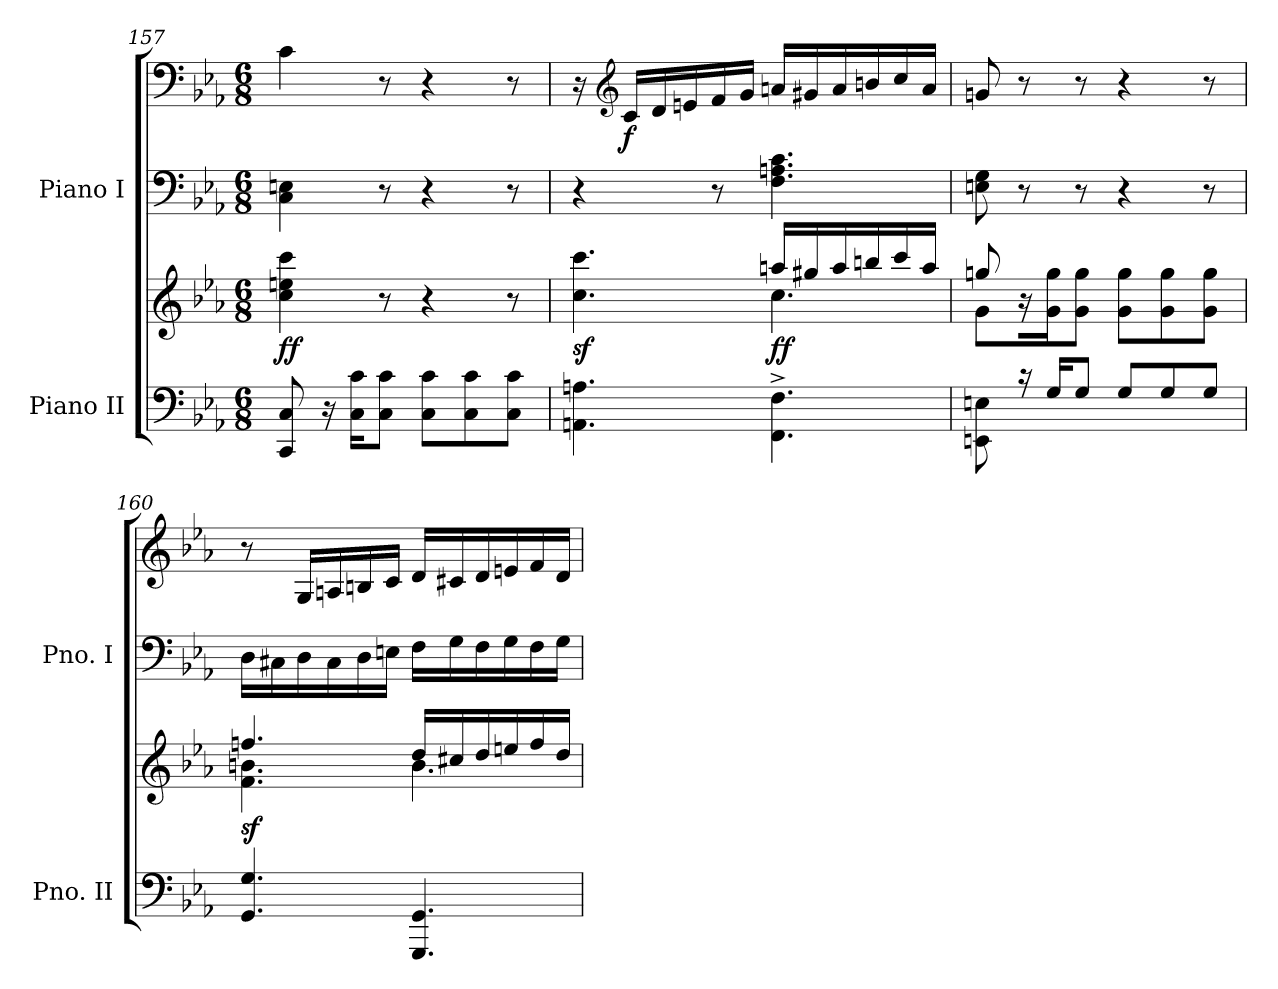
**kern	**kern	**dynam	**kern	**kern	**dynam
*part2	*part2	*part2	*part1	*part1	*part1
*staff4	*staff3	*staff3/4	*staff2	*staff1	*staff1/2
*I"Piano II	*	*	*I"Piano I	*	*
*I'Pno. II	*	*	*I'Pno. I	*	*
*clefF4	*clefG2	*	*clefF4	*clefF4	*
*k[b-e-a-]	*k[b-e-a-]	*	*k[b-e-a-]	*k[b-e-a-]	*
*M6/8	*M6/8	*	*M6/8	*M6/8	*
=157	=157	=157	=157	=157	=157
!	!	!LO:DY:b	!	!	!
8CC/ 8C/	4cc\ 4een\ 4ccc\	ff	4C\ 4En\	4c\	.
16r	.	.	.	.	.
16C\ 16c\KL	.	.	.	.	.
8C\ 8c\J	8r	.	8r	8r	.
8C\ 8c\L	4r	.	4r	4r	.
8C\ 8c\	.	.	.	.	.
8C\ 8c\J	8r	.	8r	8r	.
=158	=158	=158	=158	=158	=158
*	*^	*	*	*	*
!	!	!	!LO:DY:b	!	!	!
4.AAn\ 4.An\	4.cc\ 4.ccc\	4.reyy	sf	4r	16r	.
*	*	*	*	*	*clefG2	*
!	!	!	!	!	!	!LO:DY:b
.	.	.	.	.	16c!/LL	f
.	.	.	.	.	16d!/	.
.	.	.	.	.	16en!/	.
.	.	.	.	8r	16f!/	.
.	.	.	.	.	16g!/JJ	.
!	!	!	!LO:DY:b	!	!	!
4.FF\^ 4.F\^	16aan/LL	4.cc\	ff	4.F!\ 4.An!\ 4.c!\	16an!/LL	.
.	16gg#X/	.	.	.	16g#X!/	.
.	16aa/	.	.	.	16a!/	.
.	16bbn/	.	.	.	16bn!/	.
.	16ccc/	.	.	.	16cc!/	.
.	16aa/JJ	.	.	.	16a!/JJ	.
=159	=159	=159	=159	=159	=159	=159
8EEn\ 8En\	8ggn/	8g\L	.	8En!\ 8G!\	8gn!/	.
16rc	16r	16ryy	.	8r	8r	.
16G/KL	16rffyy	16g\ 16gg\K	.	.	.	.
8G/J	2rffyy	8g\ 8gg\J	.	8r	8r	.
8G/L	.	8g\ 8gg\L	.	4r	4r	.
8G/	.	8g\ 8gg\	.	.	.	.
8G/J	.	8g\ 8gg\J	.	8r	8r	.
!!LO:LB:g=z
=160	=160	=160	=160	=160	=160	=160
!	!	!	!LO:DY:b	!	!	!
4.GG/ 4.G/	4.ffn/	4.f\ 4.bn\	sf	16D!\LL	8r	.
.	.	.	.	16C#X!\	.	.
.	.	.	.	16D!\	16G!/LL	.
.	.	.	.	16C#!\	16An!/	.
.	.	.	.	16D!\	16Bn!/	.
.	.	.	.	16En!\JJ	16c!/JJ	.
4.GGG/ 4.GG/	16dd/LL	4.b\	.	16F!\LL	16d!/LL	.
.	16cc#X/	.	.	16G!\	16c#X!/	.
.	16dd/	.	.	16F!\	16d!/	.
.	16een/	.	.	16G!\	16en!/	.
.	16ff/	.	.	16F!\	16f!/	.
.	16dd/JJ	.	.	16G!\JJ	16d!/JJ	.
*	*v	*v	*	*	*	*
=	=	=	=	=	=
*-	*-	*-	*-	*-	*-
